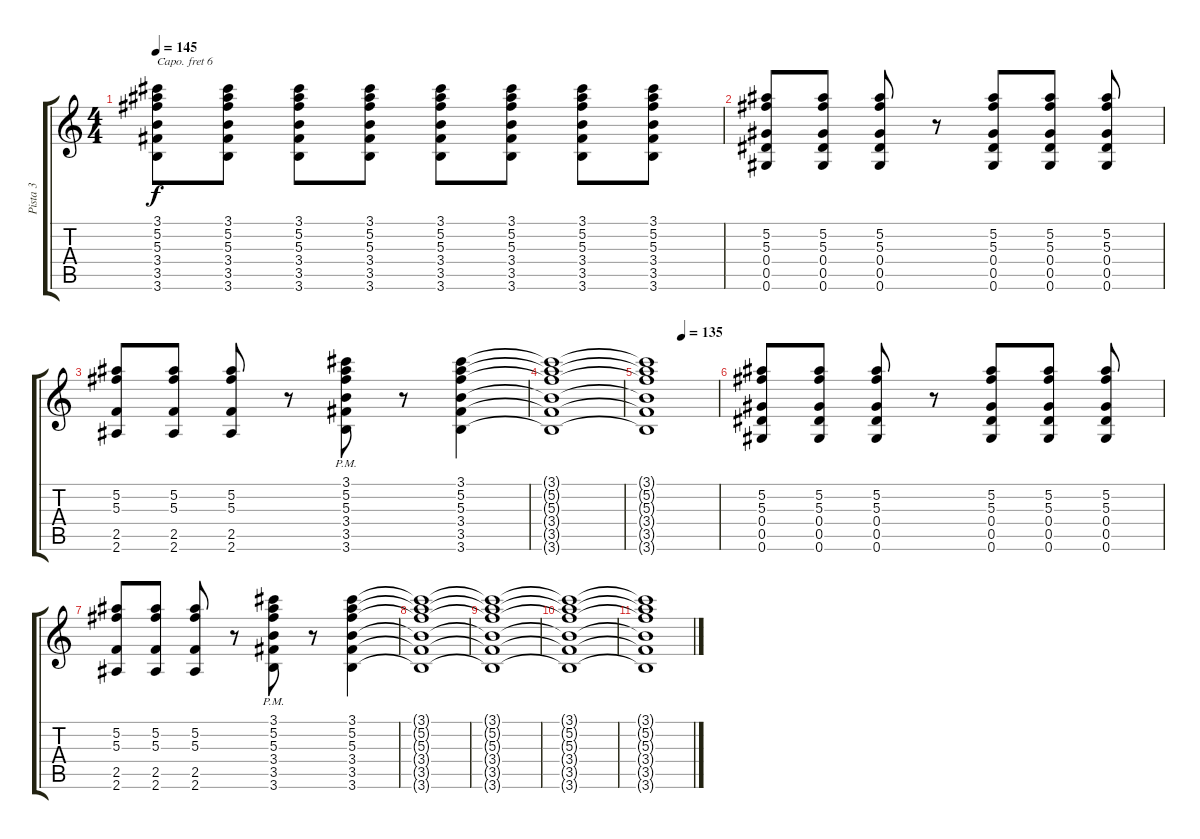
\track ("Pista 3" "Pista 3") {instrument distortionguitar}
\staff {score tabs}
\capo 6
\tuning (E4 B3 G3 D3 A2 D2) {hide}
\ts (4 4)
\tempo 145
\clef g2
\ks c
(3.1 5.2 5.3 3.4 3.5 3.6).8{dy f} (3.1 5.2 5.3 3.4 3.5 3.6).8 (3.1 5.2 5.3 3.4 3.5 3.6).8 (3.1 5.2 5.3 3.4 3.5 3.6).8 (3.1 5.2 5.3 3.4 3.5 3.6).8 (3.1 5.2 5.3 3.4 3.5 3.6).8 (3.1 5.2 5.3 3.4 3.5 3.6).8 (3.1 5.2 5.3 3.4 3.5 3.6).8 |
(5.2 5.3 0.4 0.5 0.6).8 (5.2 5.3 0.4 0.5 0.6).8 (5.2 5.3 0.4 0.5 0.6).8 r.8 (5.2 5.3 0.4 0.5 0.6).8 (5.2 5.3 0.4 0.5 0.6).8 (5.2 5.3 0.4 0.5 0.6).8 |
(5.2 5.3 2.5 2.6).8 (5.2 5.3 2.5 2.6).8 (5.2 5.3 2.5 2.6).8 r.8 (3.1{pm} 5.2{pm} 5.3{pm} 3.4{pm} 3.5{pm} 3.6{pm}).8 r.8 (3.1 5.2 5.3 3.4 3.5 3.6).4 |
(3.1{t} 5.2{t} 5.3{t} 3.4{t} 3.5{t} 3.6{t}).1 |
\tempo (135 0.5)
(3.1{t} 5.2{t} 5.3{t} 3.4{t} 3.5{t} 3.6{t}).1 |
(5.2 5.3 0.4 0.5 0.6).8 (5.2 5.3 0.4 0.5 0.6).8 (5.2 5.3 0.4 0.5 0.6).8 r.8 (5.2 5.3 0.4 0.5 0.6).8 (5.2 5.3 0.4 0.5 0.6).8 (5.2 5.3 0.4 0.5 0.6).8 |
(5.2 5.3 2.5 2.6).8 (5.2 5.3 2.5 2.6).8 (5.2 5.3 2.5 2.6).8 r.8 (3.1{pm} 5.2{pm} 5.3{pm} 3.4{pm} 3.5{pm} 3.6{pm}).8 r.8 (3.1 5.2 5.3 3.4 3.5 3.6).4 |
(3.1{t} 5.2{t} 5.3{t} 3.4{t} 3.5{t} 3.6{t}).1 |
(3.1{t} 5.2{t} 5.3{t} 3.4{t} 3.5{t} 3.6{t}).1 |
(3.1{t} 5.2{t} 5.3{t} 3.4{t} 3.5{t} 3.6{t}).1 |
(3.1{t} 5.2{t} 5.3{t} 3.4{t} 3.5{t} 3.6{t}).1
